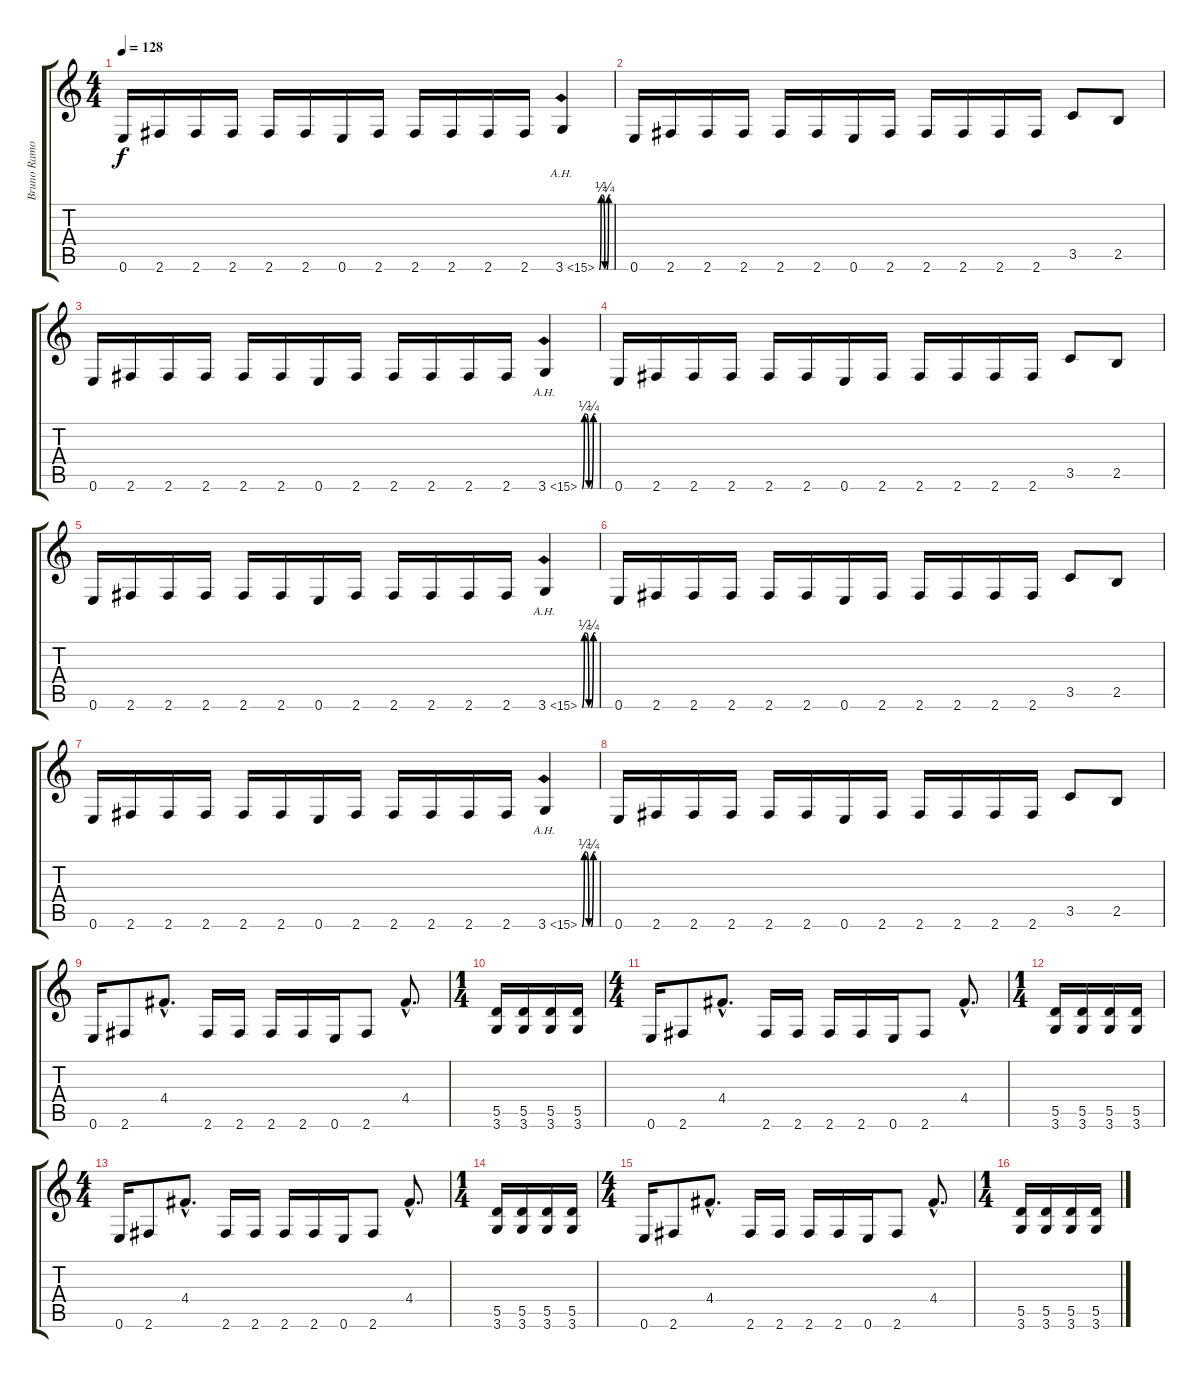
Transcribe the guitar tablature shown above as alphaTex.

\track ("Bruno Ramos" "Bruno Ramo") {instrument distortionguitar}
\staff {score tabs}
\tuning (E4 B3 G3 D3 A2 E2) {hide}
\ts (4 4)
\tempo 128
\clef g2
\ks c
0.6.16{dy f instrument distortionguitar} 2.6.16 2.6.16 2.6.16 2.6.16 2.6.16 0.6.16 2.6.16 2.6.16 2.6.16 2.6.16 2.6.16 3.6{be (custom 0 0 10 1 20 1 30 0 40 0 50 1 60 1) ah 12}.4 |
0.6.16 2.6.16 2.6.16 2.6.16 2.6.16 2.6.16 0.6.16 2.6.16 2.6.16 2.6.16 2.6.16 2.6.16 3.5.8 2.5.8 |
0.6.16 2.6.16 2.6.16 2.6.16 2.6.16 2.6.16 0.6.16 2.6.16 2.6.16 2.6.16 2.6.16 2.6.16 3.6{be (custom 0 0 10 1 20 1 30 0 40 0 50 1 60 1) ah 12}.4 |
0.6.16 2.6.16 2.6.16 2.6.16 2.6.16 2.6.16 0.6.16 2.6.16 2.6.16 2.6.16 2.6.16 2.6.16 3.5.8 2.5.8 |
0.6.16 2.6.16 2.6.16 2.6.16 2.6.16 2.6.16 0.6.16 2.6.16 2.6.16 2.6.16 2.6.16 2.6.16 3.6{be (custom 0 0 10 1 20 1 30 0 40 0 50 1 60 1) ah 12}.4 |
0.6.16 2.6.16 2.6.16 2.6.16 2.6.16 2.6.16 0.6.16 2.6.16 2.6.16 2.6.16 2.6.16 2.6.16 3.5.8 2.5.8 |
0.6.16 2.6.16 2.6.16 2.6.16 2.6.16 2.6.16 0.6.16 2.6.16 2.6.16 2.6.16 2.6.16 2.6.16 3.6{be (custom 0 0 10 1 20 1 30 0 40 0 50 1 60 1) ah 12}.4 |
0.6.16 2.6.16 2.6.16 2.6.16 2.6.16 2.6.16 0.6.16 2.6.16 2.6.16 2.6.16 2.6.16 2.6.16 3.5.8 2.5.8 |
0.6.16 2.6.8 4.4{hac}.8{d} 2.6.16 2.6.16 2.6.16 2.6.16 0.6.16 2.6.8 4.4{hac}.8{d} |
\ts (1 4)
(5.5 3.6).16 (5.5 3.6).16 (5.5 3.6).16 (5.5 3.6).16 |
\ts (4 4)
0.6.16 2.6.8 4.4{hac}.8{d} 2.6.16 2.6.16 2.6.16 2.6.16 0.6.16 2.6.8 4.4{hac}.8{d} |
\ts (1 4)
(5.5 3.6).16 (5.5 3.6).16 (5.5 3.6).16 (5.5 3.6).16 |
\ts (4 4)
0.6.16 2.6.8 4.4{hac}.8{d} 2.6.16 2.6.16 2.6.16 2.6.16 0.6.16 2.6.8 4.4{hac}.8{d} |
\ts (1 4)
(5.5 3.6).16 (5.5 3.6).16 (5.5 3.6).16 (5.5 3.6).16 |
\ts (4 4)
0.6.16 2.6.8 4.4{hac}.8{d} 2.6.16 2.6.16 2.6.16 2.6.16 0.6.16 2.6.8 4.4{hac}.8{d} |
\ts (1 4)
(5.5 3.6).16 (5.5 3.6).16 (5.5 3.6).16 (5.5 3.6).16
